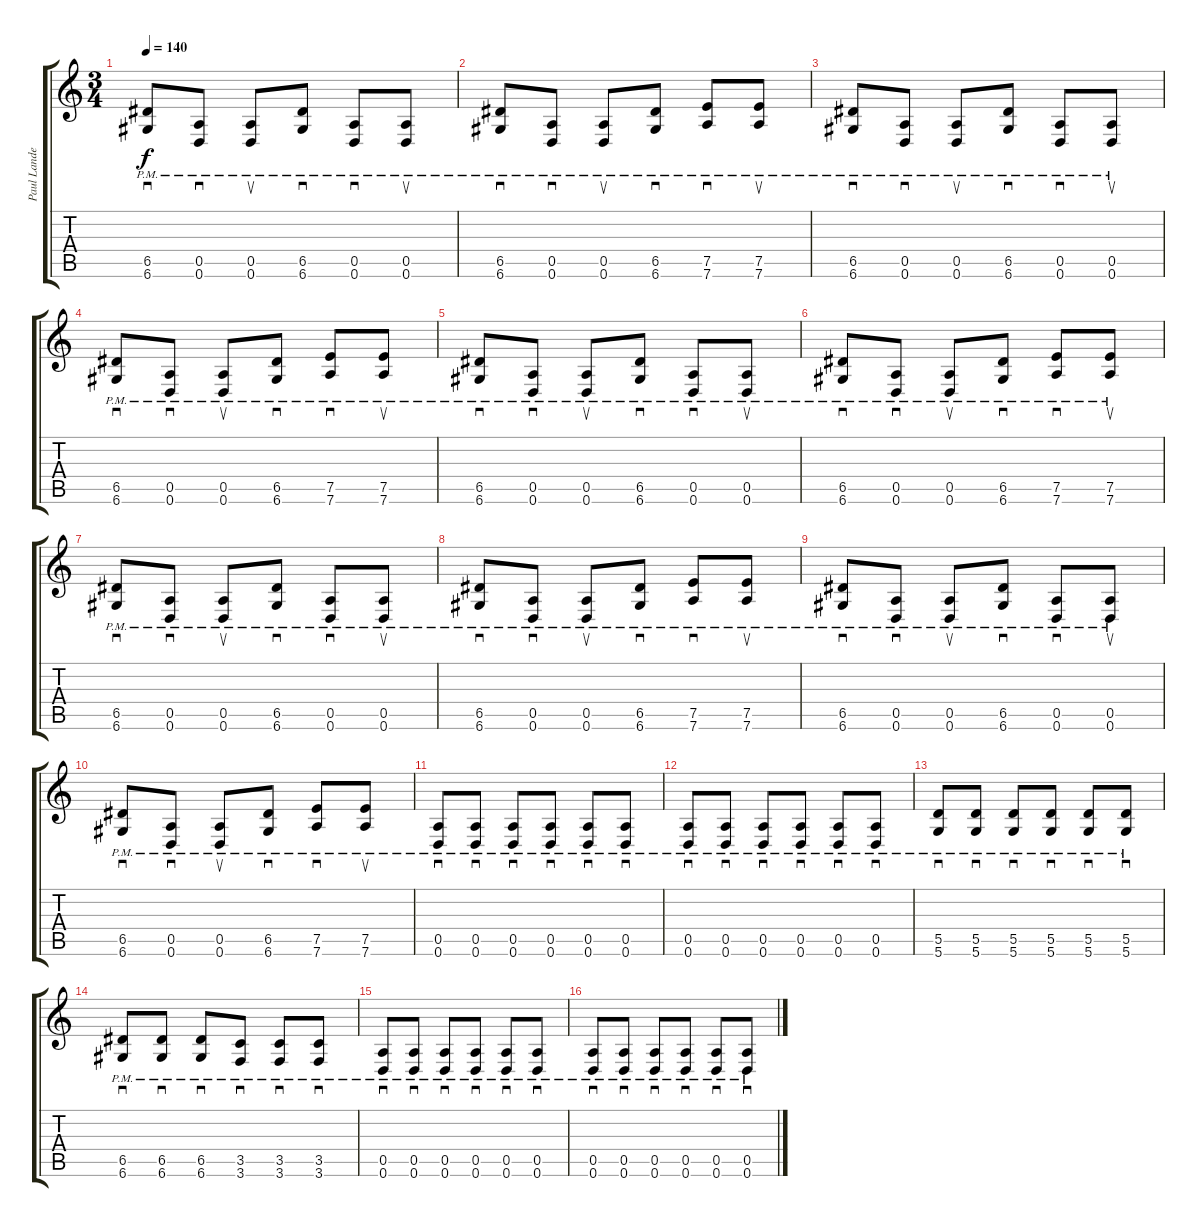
\track ("Paul Landers" "Paul Lande") {instrument overdrivenguitar}
\staff {score tabs}
\tuning (E4 B3 G3 D3 A2 D2) {hide}
\ts (3 4)
\tempo 140
\clef g2
\ks c
(6.5{pm} 6.6{pm}).8{sd dy f} (0.5{pm} 0.6{pm}).8{sd} (0.5{pm} 0.6{pm}).8{su} (6.5{pm} 6.6{pm}).8{sd} (0.5{pm} 0.6{pm}).8{sd} (0.5{pm} 0.6{pm}).8{su} |
(6.5{pm} 6.6{pm}).8{sd} (0.5{pm} 0.6{pm}).8{sd} (0.5{pm} 0.6{pm}).8{su} (6.5{pm} 6.6{pm}).8{sd} (7.5{pm} 7.6{pm}).8{sd} (7.5{pm} 7.6{pm}).8{su} |
(6.5{pm} 6.6{pm}).8{sd} (0.5{pm} 0.6{pm}).8{sd} (0.5{pm} 0.6{pm}).8{su} (6.5{pm} 6.6{pm}).8{sd} (0.5{pm} 0.6{pm}).8{sd} (0.5{pm} 0.6{pm}).8{su} |
(6.5{pm} 6.6{pm}).8{sd} (0.5{pm} 0.6{pm}).8{sd} (0.5{pm} 0.6{pm}).8{su} (6.5{pm} 6.6{pm}).8{sd} (7.5{pm} 7.6{pm}).8{sd} (7.5{pm} 7.6{pm}).8{su} |
(6.5{pm} 6.6{pm}).8{sd} (0.5{pm} 0.6{pm}).8{sd} (0.5{pm} 0.6{pm}).8{su} (6.5{pm} 6.6{pm}).8{sd} (0.5{pm} 0.6{pm}).8{sd} (0.5{pm} 0.6{pm}).8{su} |
(6.5{pm} 6.6{pm}).8{sd} (0.5{pm} 0.6{pm}).8{sd} (0.5{pm} 0.6{pm}).8{su} (6.5{pm} 6.6{pm}).8{sd} (7.5{pm} 7.6{pm}).8{sd} (7.5{pm} 7.6{pm}).8{su} |
(6.5{pm} 6.6{pm}).8{sd} (0.5{pm} 0.6{pm}).8{sd} (0.5{pm} 0.6{pm}).8{su} (6.5{pm} 6.6{pm}).8{sd} (0.5{pm} 0.6{pm}).8{sd} (0.5{pm} 0.6{pm}).8{su} |
(6.5{pm} 6.6{pm}).8{sd} (0.5{pm} 0.6{pm}).8{sd} (0.5{pm} 0.6{pm}).8{su} (6.5{pm} 6.6{pm}).8{sd} (7.5{pm} 7.6{pm}).8{sd} (7.5{pm} 7.6{pm}).8{su} |
(6.5{pm} 6.6{pm}).8{sd} (0.5{pm} 0.6{pm}).8{sd} (0.5{pm} 0.6{pm}).8{su} (6.5{pm} 6.6{pm}).8{sd} (0.5{pm} 0.6{pm}).8{sd} (0.5{pm} 0.6{pm}).8{su} |
(6.5{pm} 6.6{pm}).8{sd} (0.5{pm} 0.6{pm}).8{sd} (0.5{pm} 0.6{pm}).8{su} (6.5{pm} 6.6{pm}).8{sd} (7.5{pm} 7.6{pm}).8{sd} (7.5{pm} 7.6{pm}).8{su} |
(0.5{pm} 0.6{pm}).8{sd} (0.5{pm} 0.6{pm}).8{sd} (0.5{pm} 0.6{pm}).8{sd} (0.5{pm} 0.6{pm}).8{sd} (0.5{pm} 0.6{pm}).8{sd} (0.5{pm} 0.6{pm}).8{sd} |
(0.5{pm} 0.6{pm}).8{sd} (0.5{pm} 0.6{pm}).8{sd} (0.5{pm} 0.6{pm}).8{sd} (0.5{pm} 0.6{pm}).8{sd} (0.5{pm} 0.6{pm}).8{sd} (0.5{pm} 0.6{pm}).8{sd} |
(5.5{pm} 5.6{pm}).8{sd} (5.5{pm} 5.6{pm}).8{sd} (5.5{pm} 5.6{pm}).8{sd} (5.5{pm} 5.6{pm}).8{sd} (5.5{pm} 5.6{pm}).8{sd} (5.5{pm} 5.6{pm}).8{sd} |
(6.5{pm} 6.6{pm}).8{sd} (6.5{pm} 6.6{pm}).8{sd} (6.5{pm} 6.6{pm}).8{sd} (3.5{pm} 3.6{pm}).8{sd} (3.5{pm} 3.6{pm}).8{sd} (3.5{pm} 3.6{pm}).8{sd} |
(0.5{pm} 0.6{pm}).8{sd} (0.5{pm} 0.6{pm}).8{sd} (0.5{pm} 0.6{pm}).8{sd} (0.5{pm} 0.6{pm}).8{sd} (0.5{pm} 0.6{pm}).8{sd} (0.5{pm} 0.6{pm}).8{sd} |
(0.5{pm} 0.6{pm}).8{sd} (0.5{pm} 0.6{pm}).8{sd} (0.5{pm} 0.6{pm}).8{sd} (0.5{pm} 0.6{pm}).8{sd} (0.5{pm} 0.6{pm}).8{sd} (0.5{pm} 0.6{pm}).8{sd}
